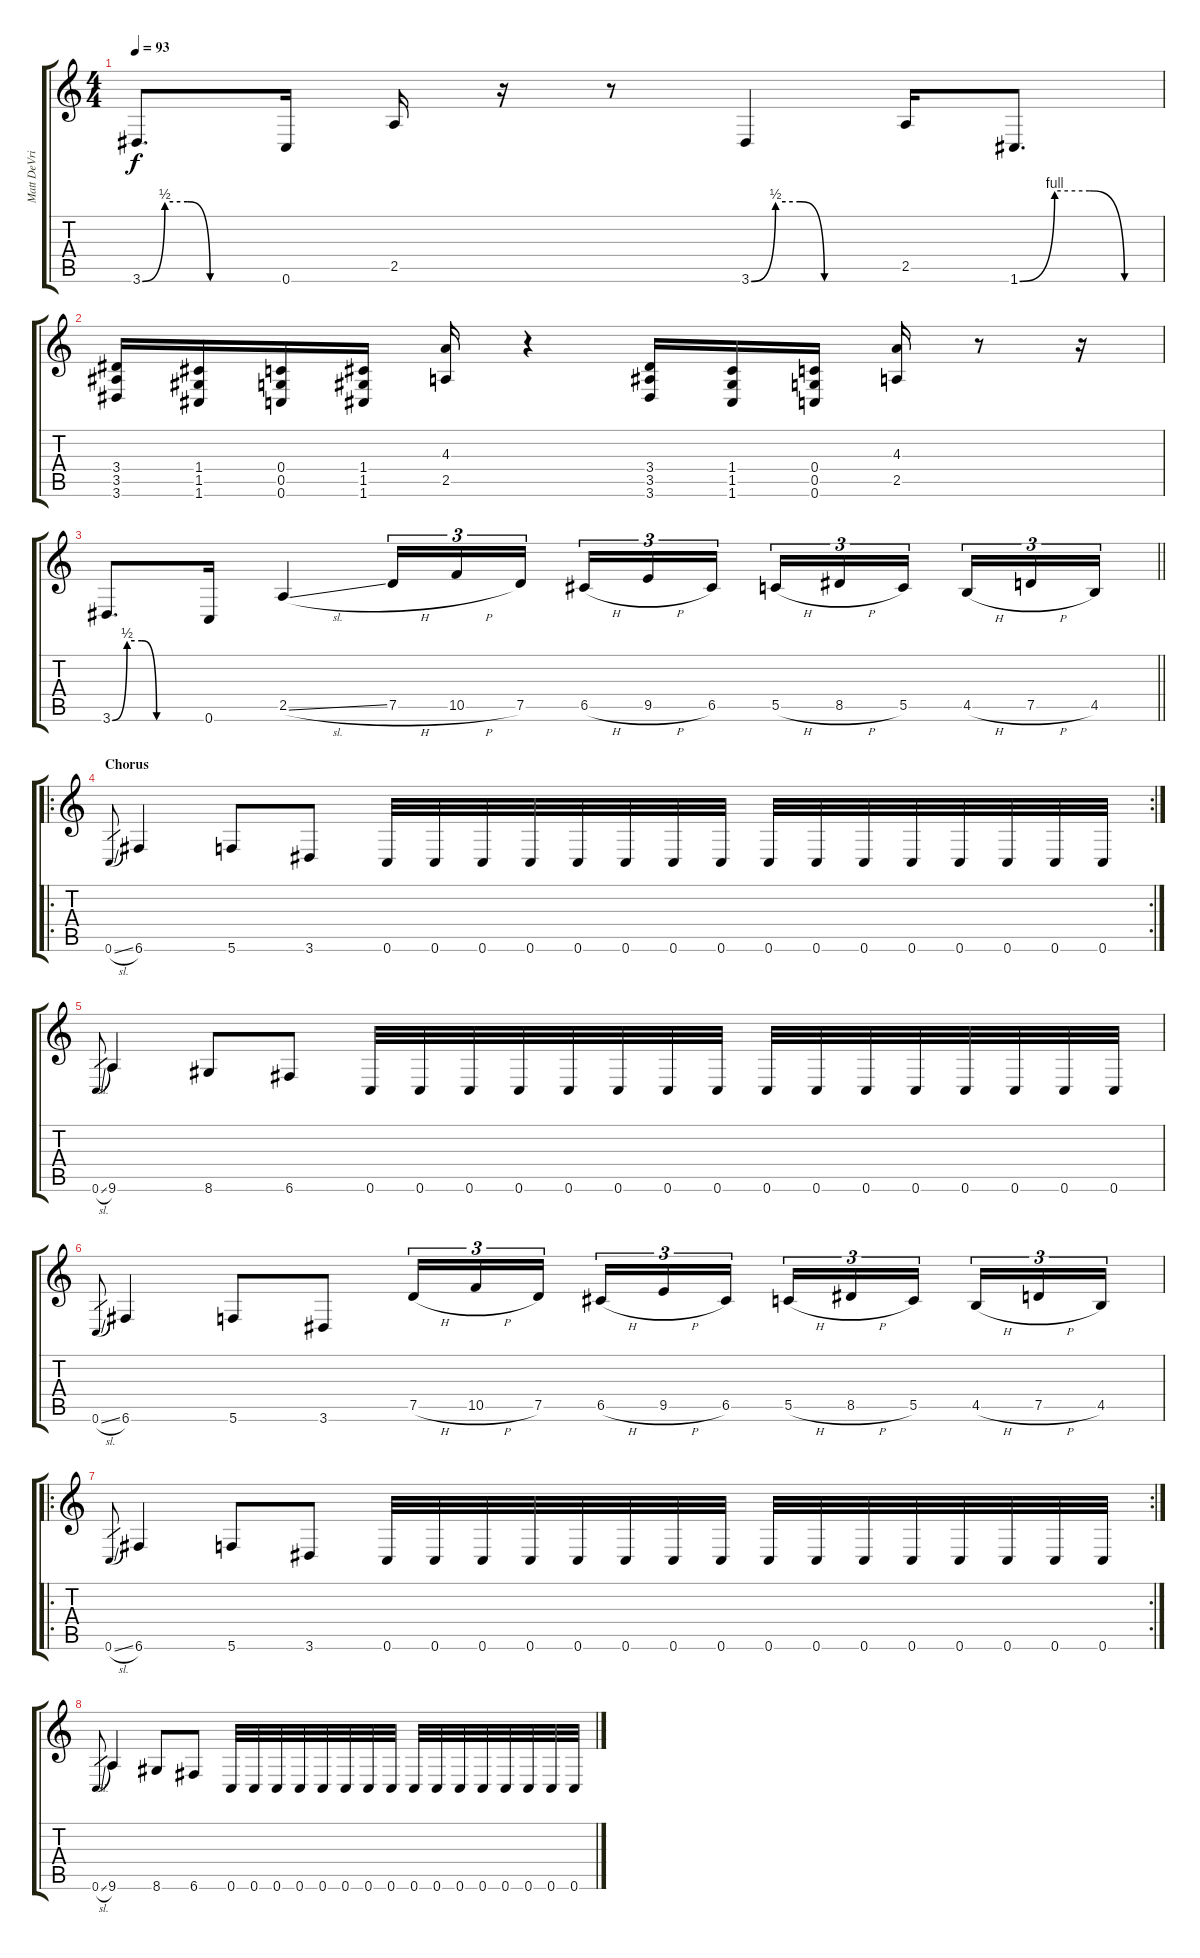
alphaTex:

\track ("Matt DeVries" "Matt DeVri") {instrument distortionguitar}
\staff {score tabs}
\tuning (D4 A3 F3 C3 G2 C2) {hide}
\ts (4 4)
\tempo 93
\clef g2
\ks c
3.6{be (custom 0 0 10 2 20 2 30 0 60 0)}.8{d dy f} 0.6.16 2.5.16 r.16 r.8 3.6{be (custom 0 0 10 2 20 2 30 0 60 0)}.4 2.5.16 1.6{be (custom 0 0 15 4 30 4 45 0 60 0)}.8{d} |
(3.4 3.5 3.6).16 (1.4 1.5 1.6).16 (0.4 0.5 0.6).16 (1.4 1.5 1.6).16 (4.3 2.5).16 r.4 (3.4 3.5 3.6).16 (1.4 1.5 1.6).16 (0.4 0.5 0.6).16 (4.3 2.5).16 r.8 r.16 |
\barLineRight lightlight
3.6{be (custom 0 0 10 2 20 2 30 0 60 0)}.8{d} 0.6.16 2.5{sl}.4 7.5{h}.16{tu (3 2)} 10.5{h}.16{tu (3 2)} 7.5.16{tu (3 2) beam splitsecondary} 6.5{h}.16{tu (3 2)} 9.5{h}.16{tu (3 2)} 6.5.16{tu (3 2)} 5.5{h}.16{tu (3 2)} 8.5{h}.16{tu (3 2)} 5.5.16{tu (3 2) beam splitsecondary} 4.5{h}.16{tu (3 2)} 7.5{h}.16{tu (3 2)} 4.5.16{tu (3 2)} |
\ro
\rc 2
\section ("" "Chorus")
0.6{sl}.8{gr} 6.6.4 5.6.8 3.6.8 0.6.32 0.6.32 0.6.32 0.6.32 0.6.32 0.6.32 0.6.32 0.6.32 0.6.32 0.6.32 0.6.32 0.6.32 0.6.32 0.6.32 0.6.32 0.6.32 |
0.6{sl}.8{gr} 9.6.4 8.6.8 6.6.8 0.6.32 0.6.32 0.6.32 0.6.32 0.6.32 0.6.32 0.6.32 0.6.32 0.6.32 0.6.32 0.6.32 0.6.32 0.6.32 0.6.32 0.6.32 0.6.32 |
0.6{sl}.8{gr} 6.6.4 5.6.8 3.6.8 7.5{h}.16{tu (3 2)} 10.5{h}.16{tu (3 2)} 7.5.16{tu (3 2) beam splitsecondary} 6.5{h}.16{tu (3 2)} 9.5{h}.16{tu (3 2)} 6.5.16{tu (3 2)} 5.5{h}.16{tu (3 2)} 8.5{h}.16{tu (3 2)} 5.5.16{tu (3 2) beam splitsecondary} 4.5{h}.16{tu (3 2)} 7.5{h}.16{tu (3 2)} 4.5.16{tu (3 2)} |
\ro
\rc 2
0.6{sl}.8{gr} 6.6.4 5.6.8 3.6.8 0.6.32 0.6.32 0.6.32 0.6.32 0.6.32 0.6.32 0.6.32 0.6.32 0.6.32 0.6.32 0.6.32 0.6.32 0.6.32 0.6.32 0.6.32 0.6.32 |
0.6{sl}.8{gr} 9.6.4 8.6.8 6.6.8 0.6.32 0.6.32 0.6.32 0.6.32 0.6.32 0.6.32 0.6.32 0.6.32 0.6.32 0.6.32 0.6.32 0.6.32 0.6.32 0.6.32 0.6.32 0.6.32
